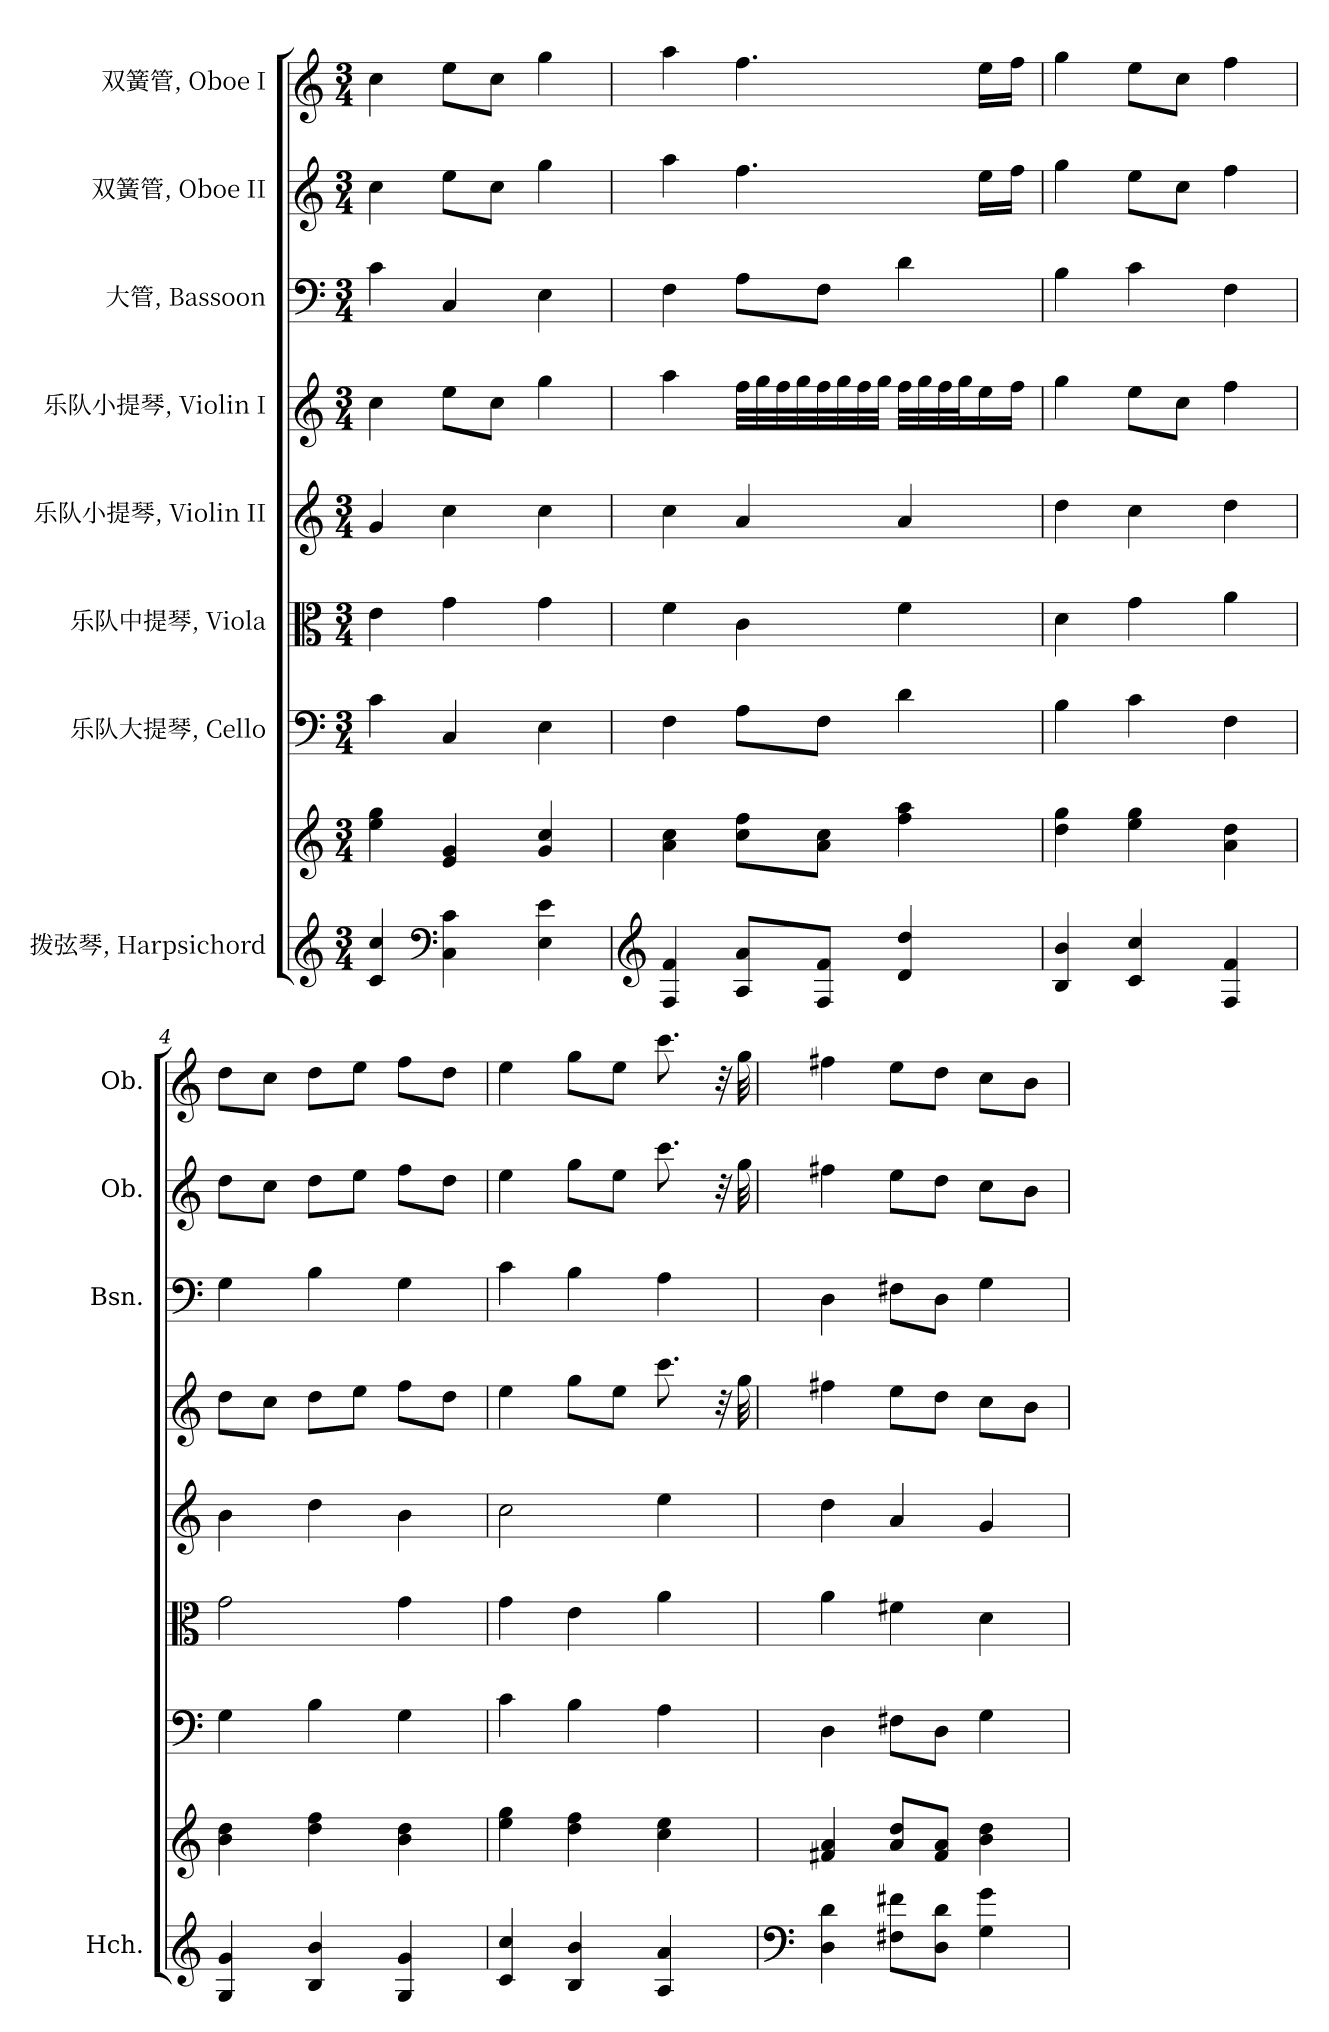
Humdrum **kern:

**kern	**kern	**kern	**kern	**kern	**kern	**kern	**kern	**kern
*part8	*part8	*part7	*part6	*part5	*part4	*part3	*part2	*part1
*staff9	*staff8	*staff7	*staff6	*staff5	*staff4	*staff3	*staff2	*staff1
*I"拨弦琴, Harpsichord	*	*I"乐队大提琴, Cello	*I"乐队中提琴, Viola	*I"乐队小提琴, Violin II	*I"乐队小提琴, Violin I	*I"大管, Bassoon	*I"双簧管, Oboe II	*I"双簧管, Oboe I
*I'Hch.	*	*	*	*	*	*I'Bsn.	*I'Ob.	*I'Ob.
*clefG2	*clefG2	*clefF4	*clefC3	*clefG2	*clefG2	*clefF4	*clefG2	*clefG2
*k[]	*k[]	*k[]	*k[]	*k[]	*k[]	*k[]	*k[]	*k[]
*M3/4	*M3/4	*M3/4	*M3/4	*M3/4	*M3/4	*M3/4	*M3/4	*M3/4
*MM105	*MM105	*MM105	*MM105	*MM105	*MM105	*MM105	*MM105	*MM105
=1	=1	=1	=1	=1	=1	=1	=1	=1
4c/ 4cc/	4ee\ 4gg\	4c\	4e\	4g/	4cc\	4c\	4cc\	4cc\
*clefF4	*	*	*	*	*	*	*	*
4C\ 4c\	4e/ 4g/	4C/	4g\	4cc\	8ee\L	4C/	8ee\L	8ee\L
.	.	.	.	.	8cc\J	.	8cc\J	8cc\J
4E\ 4e\	4g/ 4cc/	4E\	4g\	4cc\	4gg\	4E\	4gg\	4gg\
=2	=2	=2	=2	=2	=2	=2	=2	=2
*clefG2	*	*	*	*	*	*	*	*
4F/ 4f/	4a\ 4cc\	4F\	4f\	4cc\	4aa\	4F\	4aa\	4aa\
8A/ 8a/L	8cc\ 8ff\L	8A\L	4c\	4a/	32ff\LLL	8A\L	4.ff\	4.ff\
.	.	.	.	.	32gg\	.	.	.
.	.	.	.	.	32ff\	.	.	.
.	.	.	.	.	32gg\	.	.	.
8F/ 8f/J	8a\ 8cc\J	8F\J	.	.	32ff\	8F\J	.	.
.	.	.	.	.	32gg\	.	.	.
.	.	.	.	.	32ff\	.	.	.
.	.	.	.	.	32gg\JJJ	.	.	.
4d/ 4dd/	4ff\ 4aa\	4d\	4f\	4a/	32ff\LLL	4d\	.	.
.	.	.	.	.	32gg\	.	.	.
.	.	.	.	.	32ff\	.	.	.
.	.	.	.	.	32gg\J	.	.	.
.	.	.	.	.	16ee\	.	16ee\LL	16ee\LL
.	.	.	.	.	16ff\JJ	.	16ff\JJ	16ff\JJ
=3	=3	=3	=3	=3	=3	=3	=3	=3
4B/ 4b/	4dd\ 4gg\	4B\	4d\	4dd\	4gg\	4B\	4gg\	4gg\
4c/ 4cc/	4ee\ 4gg\	4c\	4g\	4cc\	8ee\L	4c\	8ee\L	8ee\L
.	.	.	.	.	8cc\J	.	8cc\J	8cc\J
4F/ 4f/	4a\ 4dd\	4F\	4a\	4dd\	4ff\	4F\	4ff\	4ff\
!!LO:PB:g=z
=4	=4	=4	=4	=4	=4	=4	=4	=4
4G/ 4g/	4b\ 4dd\	4G\	2g\	4b\	8dd\L	4G\	8dd\L	8dd\L
.	.	.	.	.	8cc\J	.	8cc\J	8cc\J
4B/ 4b/	4dd\ 4ff\	4B\	.	4dd\	8dd\L	4B\	8dd\L	8dd\L
.	.	.	.	.	8ee\J	.	8ee\J	8ee\J
4G/ 4g/	4b\ 4dd\	4G\	4g\	4b\	8ff\L	4G\	8ff\L	8ff\L
.	.	.	.	.	8dd\J	.	8dd\J	8dd\J
=5	=5	=5	=5	=5	=5	=5	=5	=5
4c/ 4cc/	4ee\ 4gg\	4c\	4g\	2cc\	4ee\	4c\	4ee\	4ee\
4B/ 4b/	4dd\ 4ff\	4B\	4e\	.	8gg\L	4B\	8gg\L	8gg\L
.	.	.	.	.	8ee\J	.	8ee\J	8ee\J
4A/ 4a/	4cc\ 4ee\	4A\	4a\	4ee\	8.ccc\	4A\	8.ccc\	8.ccc\
.	.	.	.	.	32r	.	32r	32r
.	.	.	.	.	32gg\	.	32gg\	32gg\
=6	=6	=6	=6	=6	=6	=6	=6	=6
*clefF4	*	*	*	*	*	*	*	*
4D\ 4d\	4f#X/ 4a/	4D\	4a\	4dd\	4ff#X\	4D\	4ff#X\	4ff#X\
8F#X\ 8f#X\L	8a/ 8dd/L	8F#X\L	4f#X\	4a/	8ee\L	8F#X\L	8ee\L	8ee\L
8D\ 8d\J	8f#/ 8a/J	8D\J	.	.	8dd\J	8D\J	8dd\J	8dd\J
4G\ 4g\	4b\ 4dd\	4G\	4d\	4g/	8cc\L	4G\	8cc\L	8cc\L
.	.	.	.	.	8b\J	.	8b\J	8b\J
=	=	=	=	=	=	=	=	=
*-	*-	*-	*-	*-	*-	*-	*-	*-
